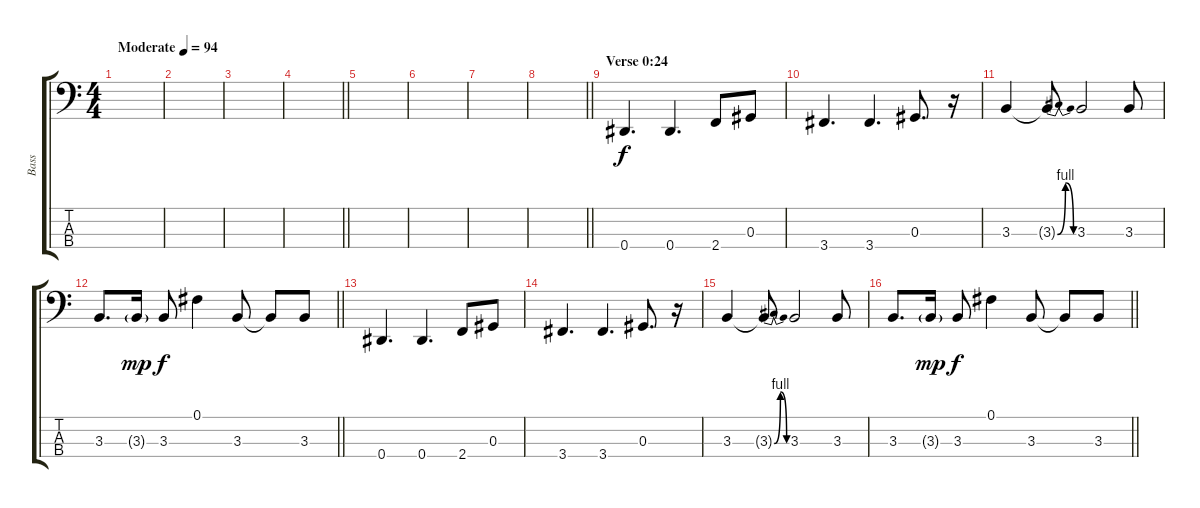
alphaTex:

\track ("Bass" "Bass") {instrument electricbasspick}
\staff {score tabs}
\tuning (Gb2 Db2 Ab1 Eb1) {hide}
\ts (4 4)
\tempo (94 "Moderate")
\clef f4
\ks c
|
|
|
\barLineRight lightlight
|
|
|
|
\barLineRight lightlight
|
\section ("" "Verse 0:24")
0.4.4{d} 0.4.4{d} 2.4.8 0.3.8 |
3.4.4{d} 3.4.4{d} 0.3.8{d} r.16 |
3.3.4 3.3{be (bendrelease 0 0 15 4 45 4 60 0) t}.8 3.3.2 3.3.8 |
\barLineRight lightlight
3.3.8{d} 3.3{g}.16{dy mp} 3.3.8{dy f} 0.1.4 3.3.8 3.3{t}.8 3.3.8 |
0.4.4{d} 0.4.4{d} 2.4.8 0.3.8 |
3.4.4{d} 3.4.4{d} 0.3.8{d} r.16 |
3.3.4 3.3{be (bendrelease 0 0 15 4 45 4 60 0) t}.8 3.3.2 3.3.8 |
\barLineRight lightlight
3.3.8{d} 3.3{g}.16{dy mp} 3.3.8{dy f} 0.1.4 3.3.8 3.3{t}.8 3.3.8
